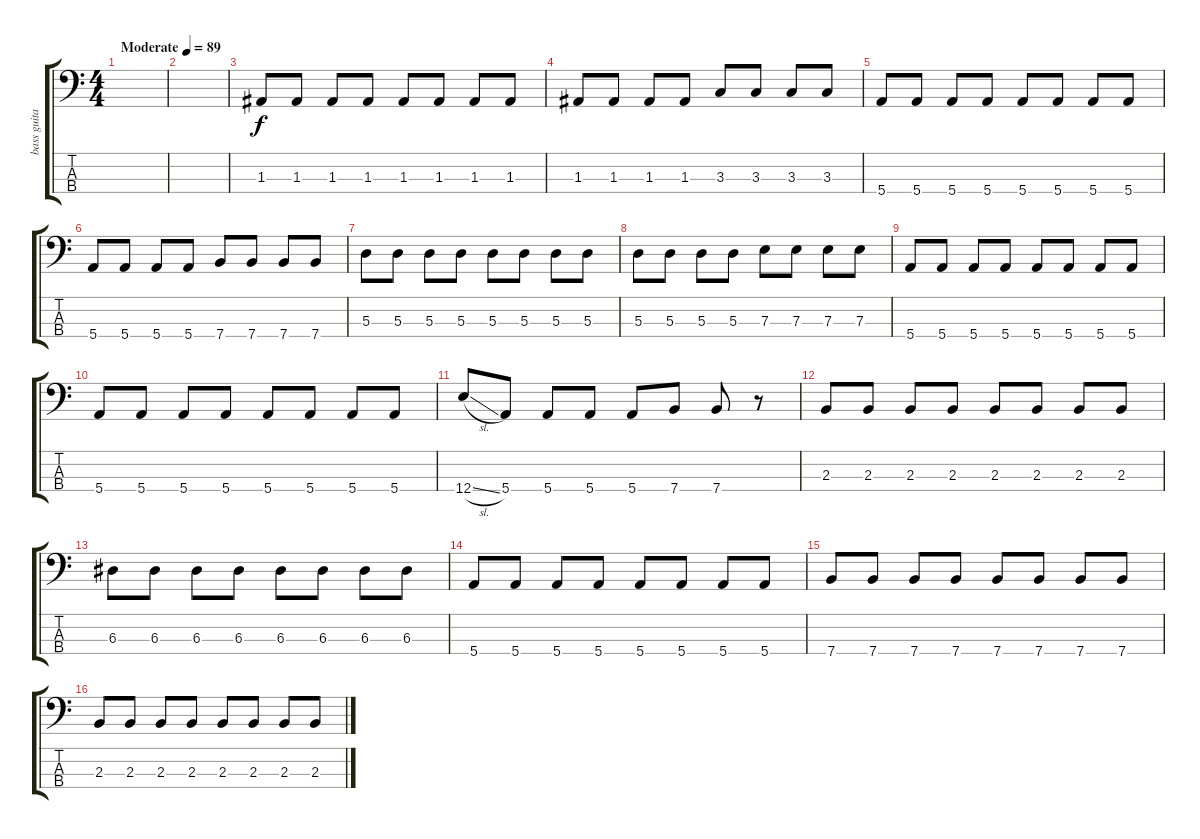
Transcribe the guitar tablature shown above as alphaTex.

\track ("bass guitar" "bass guita") {instrument electricbasspick}
\staff {score tabs}
\tuning (G2 D2 A1 E1) {hide}
\ts (4 4)
\tempo (89 "Moderate")
\clef f4
\ks c
|
|
1.3.8 1.3.8 1.3.8 1.3.8 1.3.8 1.3.8 1.3.8 1.3.8 |
1.3.8 1.3.8 1.3.8 1.3.8 3.3.8 3.3.8 3.3.8 3.3.8 |
5.4.8 5.4.8 5.4.8 5.4.8 5.4.8 5.4.8 5.4.8 5.4.8 |
5.4.8 5.4.8 5.4.8 5.4.8 7.4.8 7.4.8 7.4.8 7.4.8 |
5.3.8 5.3.8 5.3.8 5.3.8 5.3.8 5.3.8 5.3.8 5.3.8 |
5.3.8 5.3.8 5.3.8 5.3.8 7.3.8 7.3.8 7.3.8 7.3.8 |
5.4.8 5.4.8 5.4.8 5.4.8 5.4.8 5.4.8 5.4.8 5.4.8 |
5.4.8 5.4.8 5.4.8 5.4.8 5.4.8 5.4.8 5.4.8 5.4.8 |
12.4{sl}.8 5.4.8 5.4.8 5.4.8 5.4.8 7.4.8 7.4.8 r.8 |
2.3.8 2.3.8 2.3.8 2.3.8 2.3.8 2.3.8 2.3.8 2.3.8 |
6.3.8 6.3.8 6.3.8 6.3.8 6.3.8 6.3.8 6.3.8 6.3.8 |
5.4.8 5.4.8 5.4.8 5.4.8 5.4.8 5.4.8 5.4.8 5.4.8 |
7.4.8 7.4.8 7.4.8 7.4.8 7.4.8 7.4.8 7.4.8 7.4.8 |
2.3.8 2.3.8 2.3.8 2.3.8 2.3.8 2.3.8 2.3.8 2.3.8
